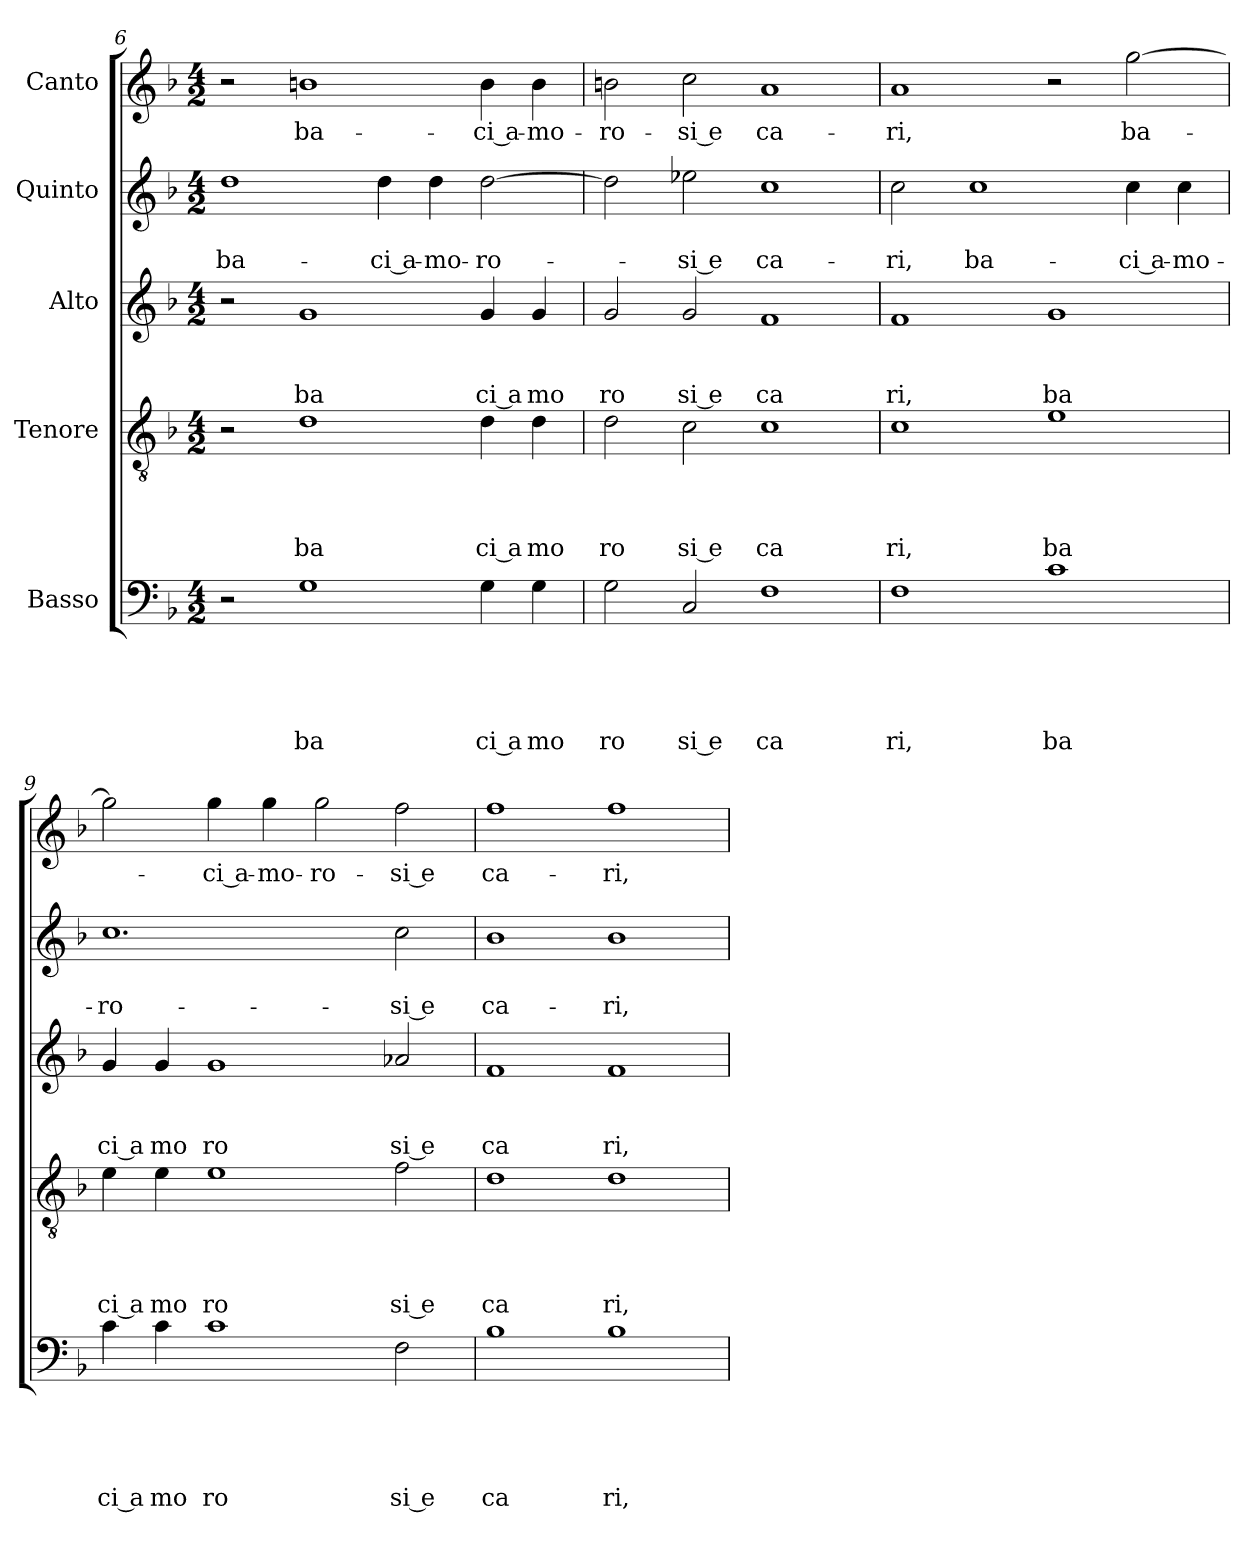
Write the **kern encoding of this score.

**kern	**text	**text	**text	**text	**text	**kern	**text	**text	**text	**text	**kern	**text	**text	**text	**kern	**text	**text	**kern	**text
*part5	*part5	*part5	*part5	*part5	*part5	*part4	*part4	*part4	*part4	*part4	*part3	*part3	*part3	*part3	*part2	*part2	*part2	*part1	*part1
*staff5	*staff5	*staff5	*staff5	*staff5	*staff5	*staff4	*staff4	*staff4	*staff4	*staff4	*staff3	*staff3	*staff3	*staff3	*staff2	*staff2	*staff2	*staff1	*staff1
*I"Basso	*	*	*	*	*	*I"Tenore	*	*	*	*	*I"Alto	*	*	*	*I"Quinto	*	*	*I"Canto	*
*clefF4	*	*	*	*	*	*clefGv2	*	*	*	*	*clefG2	*	*	*	*clefG2	*	*	*clefG2	*
*k[b-]	*	*	*	*	*	*k[b-]	*	*	*	*	*k[b-]	*	*	*	*k[b-]	*	*	*k[b-]	*
*F:	*	*	*	*	*	*F:	*	*	*	*	*F:	*	*	*	*F:	*	*	*F:	*
*M4/2	*	*	*	*	*	*M4/2	*	*	*	*	*M4/2	*	*	*	*M4/2	*	*	*M4/2	*
=6	=6	=6	=6	=6	=6	=6	=6	=6	=6	=6	=6	=6	=6	=6	=6	=6	=6	=6	=6
!	!	!	!	!	!	!	!	!	!	!	!	!	!	!	!	!	!LO:LY:b	!	!
2r	.	.	.	.	.	2r	.	.	.	.	2r	.	.	.	1dd	.	ba-	2r	.
!	!	!	!	!	!LO:LY:b	!	!	!	!	!LO:LY:b	!	!	!	!LO:LY:b	!	!	!	!	!LO:LY:b
1G	.	.	.	.	ba	1d	.	.	.	ba	1g	.	.	ba	.	.	.	1bn	ba-
!	!	!	!	!	!	!	!	!	!	!	!	!	!	!	!	!	!LO:LY:b:rj	!	!
.	.	.	.	.	.	.	.	.	.	.	.	.	.	.	4dd\	.	-ci a-	.	.
!	!	!	!	!	!	!	!	!	!	!	!	!	!	!	!	!	!LO:LY:b	!	!
.	.	.	.	.	.	.	.	.	.	.	.	.	.	.	4dd\	.	-mo-	.	.
!	!	!	!	!	!LO:LY:b:rj	!	!	!	!	!LO:LY:b:rj	!	!	!	!LO:LY:b:rj	!	!	!LO:LY:b	!	!LO:LY:b:rj
4G\	.	.	.	.	ci a	4d\	.	.	.	ci a	4g/	.	.	ci a	[>2dd\	.	-ro-	4b\	-ci a-
!	!	!	!	!	!LO:LY:b	!	!	!	!	!LO:LY:b	!	!	!	!LO:LY:b	!	!	!	!	!LO:LY:b
4G\	.	.	.	.	mo	4d\	.	.	.	mo	4g/	.	.	mo	.	.	.	4b\	-mo-
=7	=7	=7	=7	=7	=7	=7	=7	=7	=7	=7	=7	=7	=7	=7	=7	=7	=7	=7	=7
!	!	!	!	!	!LO:LY:b	!	!	!	!	!LO:LY:b	!	!	!	!LO:LY:b	!	!	!	!	!LO:LY:b
2G\	.	.	.	.	ro	2d\	.	.	.	ro	2g/	.	.	ro	2dd\]	.	.	2bn\	-ro-
!	!	!	!	!	!LO:LY:b:rj	!	!	!	!	!LO:LY:b:rj	!	!	!	!LO:LY:b:rj	!	!	!LO:LY:b:rj	!	!LO:LY:b:rj
2C/	.	.	.	.	si e	2c\	.	.	.	si e	2g/	.	.	si e	2ee-X\	.	-si e	2cc\	-si e
!	!	!	!	!	!LO:LY:b	!	!	!	!	!LO:LY:b	!	!	!	!LO:LY:b	!	!	!LO:LY:b	!	!LO:LY:b
1F	.	.	.	.	ca	1c	.	.	.	ca	1f	.	.	ca	1cc	.	ca-	1a	ca-
=8	=8	=8	=8	=8	=8	=8	=8	=8	=8	=8	=8	=8	=8	=8	=8	=8	=8	=8	=8
!	!	!	!	!	!LO:LY:b	!	!	!	!	!LO:LY:b	!	!	!	!LO:LY:b	!	!	!LO:LY:b	!	!LO:LY:b
1F	.	.	.	.	ri,	1c	.	.	.	ri,	1f	.	.	ri,	2cc\	.	-ri,	1a	-ri,
!	!	!	!	!	!	!	!	!	!	!	!	!	!	!	!	!	!LO:LY:b	!	!
.	.	.	.	.	.	.	.	.	.	.	.	.	.	.	1cc	.	ba-	.	.
!	!	!	!	!	!LO:LY:b	!	!	!	!	!LO:LY:b	!	!	!	!LO:LY:b	!	!	!	!	!
1c	.	.	.	.	ba	1e	.	.	.	ba	1g	.	.	ba	.	.	.	2r	.
!	!	!	!	!	!	!	!	!	!	!	!	!	!	!	!	!	!LO:LY:b:rj	!	!LO:LY:b
.	.	.	.	.	.	.	.	.	.	.	.	.	.	.	4cc\	.	-ci a-	[>2gg\	ba-
!	!	!	!	!	!	!	!	!	!	!	!	!	!	!	!	!	!LO:LY:b	!	!
.	.	.	.	.	.	.	.	.	.	.	.	.	.	.	4cc\	.	-mo-	.	.
=9	=9	=9	=9	=9	=9	=9	=9	=9	=9	=9	=9	=9	=9	=9	=9	=9	=9	=9	=9
!	!	!	!	!	!LO:LY:b:rj	!	!	!	!	!LO:LY:b:rj	!	!	!	!LO:LY:b:rj	!	!	!LO:LY:b	!	!
4c\	.	.	.	.	ci a	4e\	.	.	.	ci a	4g/	.	.	ci a	1.cc	.	-ro-	2gg\]	.
!	!	!	!	!	!LO:LY:b	!	!	!	!	!LO:LY:b	!	!	!	!LO:LY:b	!	!	!	!	!
4c\	.	.	.	.	mo	4e\	.	.	.	mo	4g/	.	.	mo	.	.	.	.	.
!	!	!	!	!	!LO:LY:b	!	!	!	!	!LO:LY:b	!	!	!	!LO:LY:b	!	!	!	!	!LO:LY:b:rj
1c	.	.	.	.	ro	1e	.	.	.	ro	1g	.	.	ro	.	.	.	4gg\	-ci a-
!	!	!	!	!	!	!	!	!	!	!	!	!	!	!	!	!	!	!	!LO:LY:b
.	.	.	.	.	.	.	.	.	.	.	.	.	.	.	.	.	.	4gg\	-mo-
!	!	!	!	!	!	!	!	!	!	!	!	!	!	!	!	!	!	!	!LO:LY:b
.	.	.	.	.	.	.	.	.	.	.	.	.	.	.	.	.	.	2gg\	-ro-
!	!	!	!	!	!LO:LY:b:rj	!	!	!	!	!LO:LY:b:rj	!	!	!	!LO:LY:b:rj	!	!	!LO:LY:b:rj	!	!LO:LY:b:rj
2F\	.	.	.	.	si e	2f\	.	.	.	si e	2a-X/	.	.	si e	2cc\	.	-si e	2ff\	-si e
=10	=10	=10	=10	=10	=10	=10	=10	=10	=10	=10	=10	=10	=10	=10	=10	=10	=10	=10	=10
!	!	!	!	!	!LO:LY:b	!	!	!	!	!LO:LY:b	!	!	!	!LO:LY:b	!	!	!LO:LY:b	!	!LO:LY:b
1B-	.	.	.	.	ca	1d	.	.	.	ca	1f	.	.	ca	1b-	.	ca-	1ff	ca-
!	!	!	!	!	!LO:LY:b	!	!	!	!	!LO:LY:b	!	!	!	!LO:LY:b	!	!	!LO:LY:b	!	!LO:LY:b
1B-	.	.	.	.	ri,	1d	.	.	.	ri,	1f	.	.	ri,	1b-	.	-ri,	1ff	-ri,
=	=	=	=	=	=	=	=	=	=	=	=	=	=	=	=	=	=	=	=
*-	*-	*-	*-	*-	*-	*-	*-	*-	*-	*-	*-	*-	*-	*-	*-	*-	*-	*-	*-
